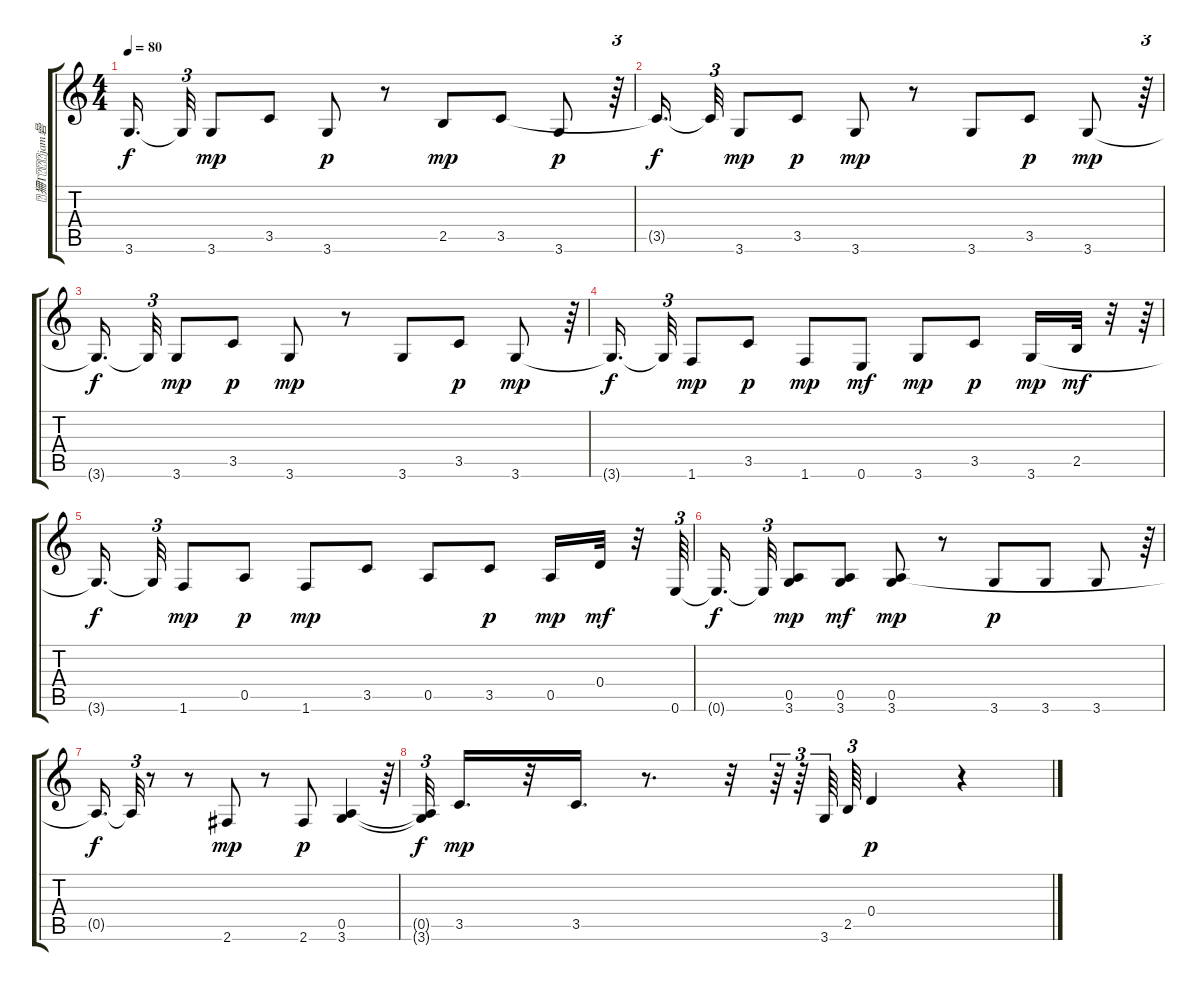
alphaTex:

\track ("狦Τjam碞ノ甀㎡や" "狦Τjam碞") {instrument acousticguitarsteel}
\staff {score tabs}
\tuning (E4 B3 G3 D3 A2 E2) {hide}
\ts (4 4)
\tempo 80
\clef g2
\ks c
3.6{t}.16{d dy f} 3.6{t}.32{tu (3 2)} 3.6.8{dy mp} 3.5.8 3.6.8{dy p} r.8 2.5.8{dy mp} 3.5.8 3.6.8{dy p} r.64{tu (3 2)} |
3.5{t}.16{d dy f} 3.5{t}.32{tu (3 2)} 3.6.8{dy mp} 3.5.8{dy p} 3.6.8{dy mp} r.8 3.6.8 3.5.8{dy p} 3.6.8{dy mp} r.64{tu (3 2)} |
3.6{t}.16{d dy f} 3.6{t}.32{tu (3 2)} 3.6.8{dy mp} 3.5.8{dy p} 3.6.8{dy mp} r.8 3.6.8 3.5.8{dy p} 3.6.8{dy mp} r.64{tu (3 2)} |
3.6{t}.16{d dy f} 3.6{t}.32{tu (3 2)} 1.6.8{dy mp} 3.5.8{dy p} 1.6.8{dy mp} 0.6.8{dy mf} 3.6.8{dy mp} 3.5.8{dy p} 3.6.16{dy mp} 2.5.32{dy mf instrument guitarfretnoise} r.32 r.64{tu (3 2) instrument acousticguitarsteel} |
3.6{t}.16{d dy f} 3.6{t}.32{tu (3 2)} 1.6.8{dy mp} 0.5.8{dy p} 1.6.8{dy mp} 3.5.8 0.5.8 3.5.8{dy p} 0.5.16{dy mp} 0.4.32{dy mf instrument guitarfretnoise} r.32 0.6.64{tu (3 2) instrument acousticguitarsteel} |
0.6{t}.16{d dy f} 0.6{t}.32{tu (3 2)} (0.5 3.6).8{dy mp} (0.5 3.6).8{dy mf} (0.5 3.6).8{dy mp} r.8 3.6.8{dy p} 3.6.8 3.6.8 r.64{tu (3 2)} |
0.5{t}.16{d dy f} 0.5{t}.32{tu (3 2)} r.8 r.8 2.6.8{dy mp} r.8{instrument acousticguitarsteel} 2.6.8{dy p} (0.5 3.6).4 r.64{tu (3 2)} |
(0.5{t} 3.6{t}).32{tu (3 2) dy f} 3.5.16{d dy mp} r.32 3.5.16{d} r.8{d} r.32 r.64{tu (3 2)} r.64{tu (3 2)} 3.6.64{tu (3 2)} 2.5.64{tu (3 2)} 0.4.4{dy p} r.4
